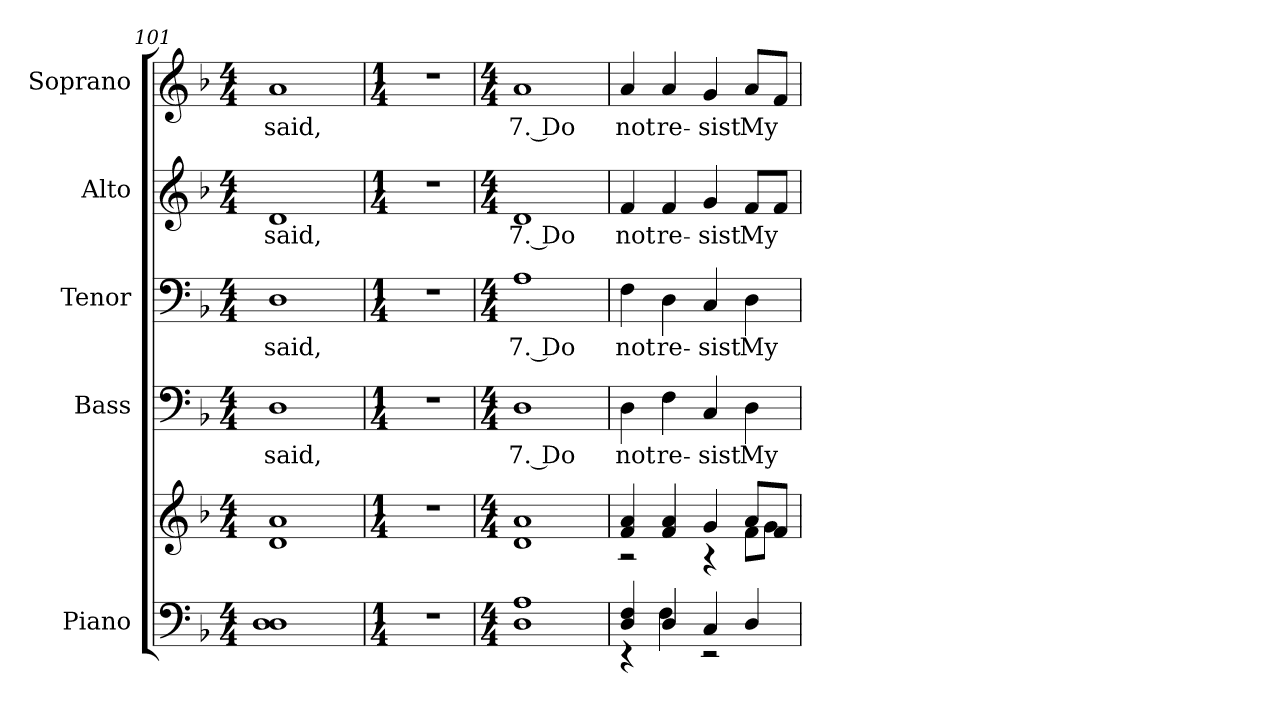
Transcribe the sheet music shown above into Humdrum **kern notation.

**kern	**kern	**kern	**text	**kern	**text	**kern	**text	**kern	**text
*part5	*part5	*part4	*part4	*part3	*part3	*part2	*part2	*part1	*part1
*staff6	*staff5	*staff4	*staff4	*staff3	*staff3	*staff2	*staff2	*staff1	*staff1
*I"Piano	*	*I"Bass	*	*I"Tenor	*	*I"Alto	*	*I"Soprano	*
*I'Pno.	*	*I'B.	*	*I'T.	*	*I'A.	*	*I'S.	*
!!LO:PB:g=z
*clefF4	*clefG2	*clefF4	*	*clefF4	*	*clefG2	*	*clefG2	*
*k[b-]	*k[b-]	*k[b-]	*	*k[b-]	*	*k[b-]	*	*k[b-]	*
*F:	*F:	*F:	*	*F:	*	*F:	*	*F:	*
*M4/4	*M4/4	*M4/4	*	*M4/4	*	*M4/4	*	*M4/4	*
=101	=101	=101	=101	=101	=101	=101	=101	=101	=101
!	!	!	!LO:LY:b:color=#000000	!	!	!	!	!	!
!	!	!	!	!	!LO:LY:b:color=#000000	!	!	!	!
!	!	!	!	!	!	!	!LO:LY:b:color=#000000	!	!
!	!	!	!	!	!	!	!	!	!LO:LY:b:color=#000000
1Di 1Di	1di 1ai	1Di	said,	1Di	said,	1di	said,	1ai	said,
=102	=102	=102	=102	=102	=102	=102	=102	=102	=102
*M1/4	*M1/4	*M1/4	*	*M1/4	*	*M1/4	*	*M1/4	*
!LO:N:vis=1	!LO:N:vis=1	!LO:N:vis=1	!	!LO:N:vis=1	!	!LO:N:vis=1	!	!LO:N:vis=1	!
4r	4r	4r	.	4r	.	4r	.	4r	.
=103	=103	=103	=103	=103	=103	=103	=103	=103	=103
*M4/4	*M4/4	*M4/4	*	*M4/4	*	*M4/4	*	*M4/4	*
!	!	!	!LO:LY:b:color=#000000	!	!	!	!	!	!
!	!	!	!	!	!LO:LY:b:color=#000000	!	!	!	!
!	!	!	!	!	!	!	!LO:LY:b:color=#000000	!	!
!	!	!	!	!	!	!	!	!	!LO:LY:b:color=#000000
1Di 1Ai	1di 1ai	1Di	7. Do	1Ai	7. Do	1di	7. Do	1ai	7. Do
=104	=104	=104	=104	=104	=104	=104	=104	=104	=104
*^	*^	*	*	*	*	*	*	*	*
!	!	!	!	!	!LO:LY:b:color=#000000	!	!	!	!	!	!
!	!	!	!	!	!	!	!LO:LY:b:color=#000000	!	!	!	!
!	!	!	!	!	!	!	!	!	!LO:LY:b:color=#000000	!	!
!	!	!	!	!	!	!	!	!	!	!	!LO:LY:b:color=#000000
4Di/ 4Fi	4r	4fi/ 4ai	2r	4Di\	not	4Fi\	not	4fi/	not	4ai/	not
!	!	!	!	!	!LO:LY:b:color=#000000	!	!	!	!	!	!
!	!	!	!	!	!	!	!LO:LY:b:color=#000000	!	!	!	!
!	!	!	!	!	!	!	!	!	!LO:LY:b:color=#000000	!	!
!	!	!	!	!	!	!	!	!	!	!	!LO:LY:b:color=#000000
4Di/	4Fi\	4fi/ 4ai	.	4Fi\	re-	4Di\	re-	4fi/	re-	4ai/	re-
!	!	!	!	!	!LO:LY:b:color=#000000	!	!	!	!	!	!
!	!	!	!	!	!	!	!LO:LY:b:color=#000000	!	!	!	!
!	!	!	!	!	!	!	!	!	!LO:LY:b:color=#000000	!	!
!	!	!	!	!	!	!	!	!	!	!	!LO:LY:b:color=#000000
4Ci/	2r	4gi/	4r	4Ci/	-sist	4Ci/	-sist	4gi/	-sist	4gi/	-sist
!	!	!	!	!	!LO:LY:b:color=#000000	!	!	!	!	!	!
!	!	!	!	!	!	!	!LO:LY:b:color=#000000	!	!	!	!
!	!	!	!	!	!	!	!	!	!LO:LY:b:color=#000000	!	!
!	!	!	!	!	!	!	!	!	!	!	!LO:LY:b:color=#000000
4Di/	.	8ai/L	8fi\L	4Di\	My	4Di\	My	8fi/L	My	8ai/L	My
.	.	8fi/J	8gi\J	.	.	.	.	8fi/J	.	8fi/J	.
*v	*v	*	*	*	*	*	*	*	*	*	*
*	*v	*v	*	*	*	*	*	*	*	*
=	=	=	=	=	=	=	=	=	=
*-	*-	*-	*-	*-	*-	*-	*-	*-	*-
